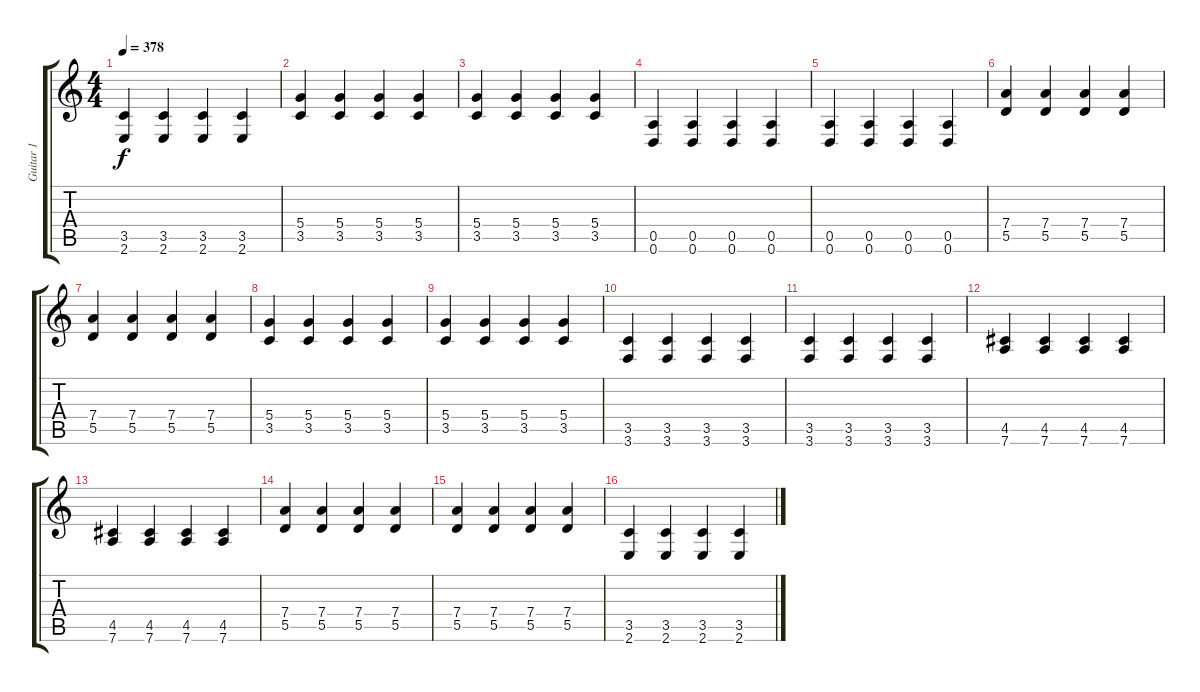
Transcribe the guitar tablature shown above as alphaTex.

\track ("Guitar 1" "Guitar 1") {instrument distortionguitar}
\staff {score tabs}
\tuning (E4 B3 G3 D3 A2 D2) {hide}
\ts (4 4)
\tempo 378
\clef g2
\ks c
(3.5 2.6).4{dy f} (3.5 2.6).4 (3.5 2.6).4 (3.5 2.6).4 |
(5.4 3.5).4 (5.4 3.5).4 (5.4 3.5).4 (5.4 3.5).4 |
(5.4 3.5).4 (5.4 3.5).4 (5.4 3.5).4 (5.4 3.5).4 |
(0.5 0.6).4 (0.5 0.6).4 (0.5 0.6).4 (0.5 0.6).4 |
(0.5 0.6).4 (0.5 0.6).4 (0.5 0.6).4 (0.5 0.6).4 |
(7.4 5.5).4 (7.4 5.5).4 (7.4 5.5).4 (7.4 5.5).4 |
(7.4 5.5).4 (7.4 5.5).4 (7.4 5.5).4 (7.4 5.5).4 |
(5.4 3.5).4 (5.4 3.5).4 (5.4 3.5).4 (5.4 3.5).4 |
(5.4 3.5).4 (5.4 3.5).4 (5.4 3.5).4 (5.4 3.5).4 |
(3.5 3.6).4 (3.5 3.6).4 (3.5 3.6).4 (3.5 3.6).4 |
(3.5 3.6).4 (3.5 3.6).4 (3.5 3.6).4 (3.5 3.6).4 |
(4.5 7.6).4 (4.5 7.6).4 (4.5 7.6).4 (4.5 7.6).4 |
(4.5 7.6).4 (4.5 7.6).4 (4.5 7.6).4 (4.5 7.6).4 |
(7.4 5.5).4 (7.4 5.5).4 (7.4 5.5).4 (7.4 5.5).4 |
(7.4 5.5).4 (7.4 5.5).4 (7.4 5.5).4 (7.4 5.5).4 |
(3.5 2.6).4 (3.5 2.6).4 (3.5 2.6).4 (3.5 2.6).4
